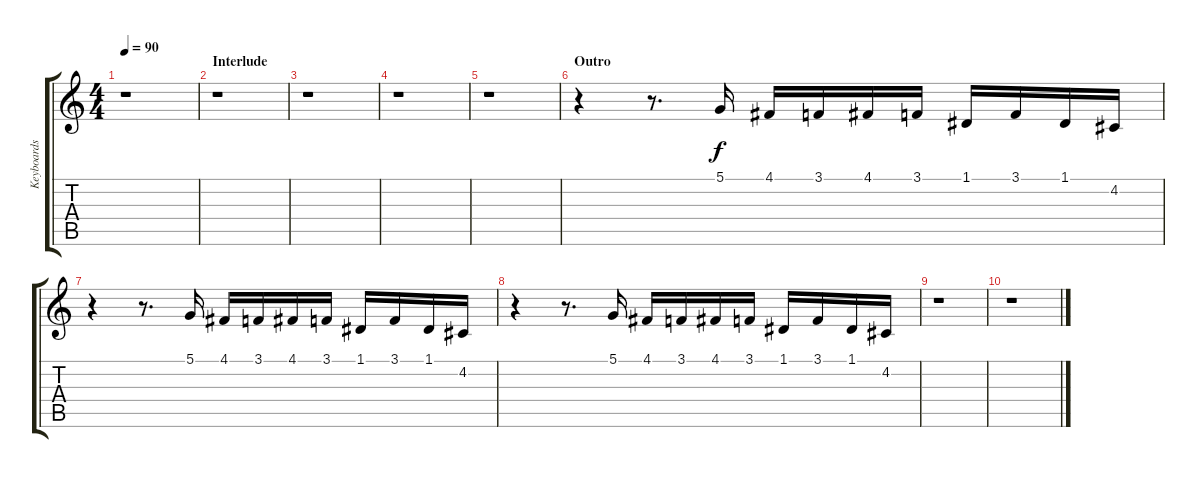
\track ("Keyboards" "Keyboards") {instrument stringensemble1}
\staff {score tabs}
\tuning (D4 A3 F3 C3 G2 C2) {hide}
\ts (4 4)
\tempo 90
\clef g2
\ks c
r.1{dy f} |
\section ("" "Interlude")
r.1 |
r.1 |
r.1 |
r.1 |
\section ("" "Outro")
r.4{volume 16 instrument stringensemble1} r.8{d} 5.1.16 4.1.16 3.1.16 4.1.16 3.1.16 1.1.16 3.1.16 1.1.16 4.2.16 |
r.4 r.8{d} 5.1.16 4.1.16 3.1.16 4.1.16 3.1.16 1.1.16 3.1.16 1.1.16 4.2.16 |
r.4 r.8{d} 5.1.16 4.1.16 3.1.16 4.1.16 3.1.16 1.1.16 3.1.16 1.1.16 4.2.16 |
r.1 |
r.1
